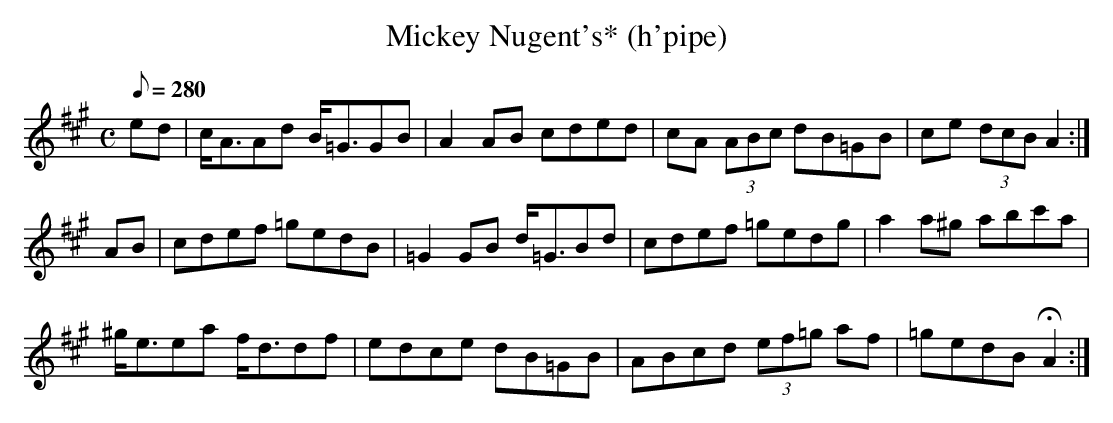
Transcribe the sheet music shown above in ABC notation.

X:1
T:Mickey Nugent's* (h'pipe) % nf<bb
L:1/8
M:C
Q:280
K:A major
ed|c<AAd B<=GGB|A2AB cded|cA (3ABc dB=GB|ce (3dcB A2:|
AB|cdef =gedB|=G2GB d<=GBd|cdef =gedg|a2a^g abc'a|
^g<eea f<ddf|edce dB=GB|ABcd (3ef=g af|=gedB HA2:|
